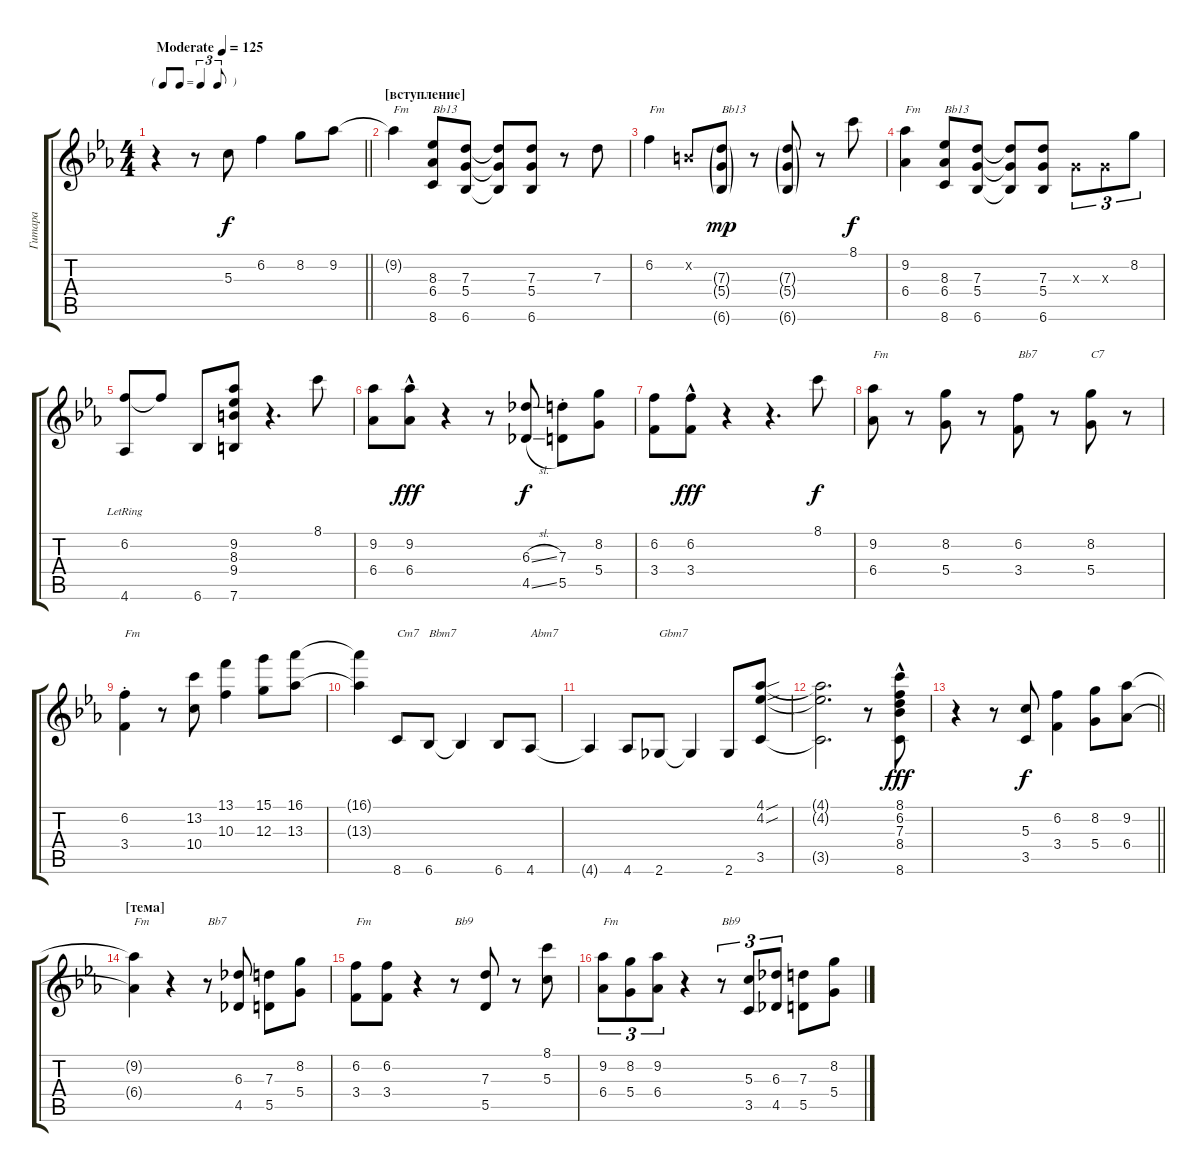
\track ("Гитара" "Гитара") {instrument electricguitarjazz}
\staff {score tabs}
\tuning (E4 B3 G3 D3 A2 E2) {hide}
\ts (4 4)
\tf triplet8th
\tempo (125 "Moderate")
\clef g2
\barLineRight lightlight
\ks eb
r.4{dy f instrument electricguitarjazz} r.8 5.3.8 6.2.4 8.2.8 9.2.8 |
\section ("" "[вступление]")
9.2{t}.4{txt "Fm"} (8.3 6.4 8.6).8{txt "Bb13"} (7.3 5.4 6.6).8 (7.3{t} 5.4{t} 6.6{t}).8 (7.3 5.4 6.6).8 r.8 7.3.8 |
6.2.4{txt "Fm"} 0.2{x}.8 (7.3{g} 5.4{g} 6.6{g}).8{txt "Bb13" dy mp} r.8 (7.3{g} 5.4{g} 6.6{g}).8 r.8 8.1.8{dy f} |
(9.2 6.4).4{txt "Fm"} (8.3 6.4 8.6).8{txt "Bb13"} (7.3 5.4 6.6).8 (7.3{t} 5.4{t} 6.6{t}).8 (7.3 5.4 6.6).8 0.3{x}.8{tu (3 2)} 0.3{x}.8{tu (3 2)} 8.2.8{tu (3 2)} |
(6.2 4.6{lr}).8 6.2{t}.8 6.6.8 (9.2 8.3 9.4 7.6).8 r.4{d} 8.1.8 |
(9.2 6.4).8 (9.2{hac} 6.4{hac}).8{dy fff} r.4 r.8 (6.3{sl} 4.5{sl}).8{dy f} (7.3{st} 5.5{st}).8 (8.2 5.4).8 |
(6.2 3.4).8 (6.2{hac} 3.4{hac}).8{dy fff} r.4 r.4{d} 8.1.8{dy f} |
(9.2 6.4).8{txt "Fm"} r.8 (8.2 5.4).8 r.8 (6.2 3.4).8{txt "Bb7"} r.8 (8.2 5.4).8{txt "C7"} r.8 |
(6.2{st} 3.4{st}).4{txt "Fm"} r.8 (13.2 10.4).8 (13.1 10.3).4 (15.1 12.3).8 (16.1 13.3).8 |
(16.1{t} 13.3{t}).4 8.6.8{txt "Cm7"} 6.6.8{txt "Bbm7"} 6.6{t}.4 6.6.8 4.6.8{txt "Abm7"} |
4.6{t}.4 4.6.8 2.6.8{txt "Gbm7"} 2.6{t}.4 2.6.8 (4.1{sou} 4.2{sou} 3.5).8 |
(4.1{t} 4.2{t} 3.5{t}).2{d} r.8 (8.1{hac} 6.2{hac} 7.3{hac} 8.4{hac} 8.6{hac}).8{dy fff} |
\barLineRight lightlight
r.4 r.8 (5.3 3.5).8{dy f} (6.2 3.4).4 (8.2 5.4).8 (9.2 6.4).8 |
\section ("" "[тема]")
(9.2{t} 6.4{t}).4{txt "Fm"} r.4 r.8{txt "Bb7"} (6.3 4.5).8 (7.3 5.5).8 (8.2 5.4).8 |
(6.2 3.4).8{txt "Fm"} (6.2 3.4).8 r.4 r.8{txt "Bb9"} (7.3 5.5).8 r.8 (8.1 5.3).8 |
(9.2 6.4).8{tu (3 2) txt "Fm"} (8.2 5.4).8{tu (3 2)} (9.2 6.4).8{tu (3 2)} r.4 r.8{tu (3 2) txt "Bb9"} (5.3 3.5).8{tu (3 2)} (6.3 4.5).8{tu (3 2)} (7.3 5.5).8 (8.2 5.4).8
